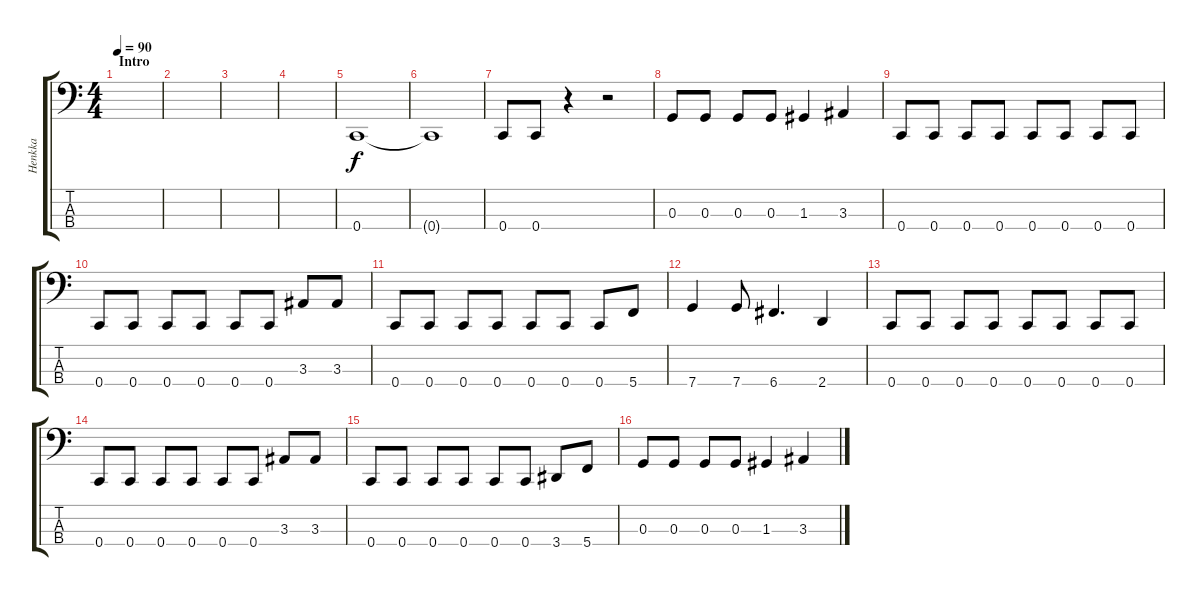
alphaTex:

\track ("Henkka" "Henkka") {instrument electricbassfinger}
\staff {score tabs}
\tuning (F2 C2 G1 C1) {hide}
\ts (4 4)
\section ("" "Intro")
\tempo 90
\clef f4
\ks c
|
|
|
|
0.4.1 |
0.4{t}.1 |
0.4.8 0.4.8 r.4 r.2 |
0.3.8 0.3.8 0.3.8 0.3.8 1.3.4 3.3.4 |
0.4.8 0.4.8 0.4.8 0.4.8 0.4.8 0.4.8 0.4.8 0.4.8 |
0.4.8 0.4.8 0.4.8 0.4.8 0.4.8 0.4.8 3.3.8 3.3.8 |
0.4.8 0.4.8 0.4.8 0.4.8 0.4.8 0.4.8 0.4.8 5.4.8 |
7.4.4 7.4.8 6.4.4{d} 2.4.4 |
0.4.8 0.4.8 0.4.8 0.4.8 0.4.8 0.4.8 0.4.8 0.4.8 |
0.4.8 0.4.8 0.4.8 0.4.8 0.4.8 0.4.8 3.3.8 3.3.8 |
0.4.8 0.4.8 0.4.8 0.4.8 0.4.8 0.4.8 3.4.8 5.4.8 |
0.3.8 0.3.8 0.3.8 0.3.8 1.3.4 3.3.4
